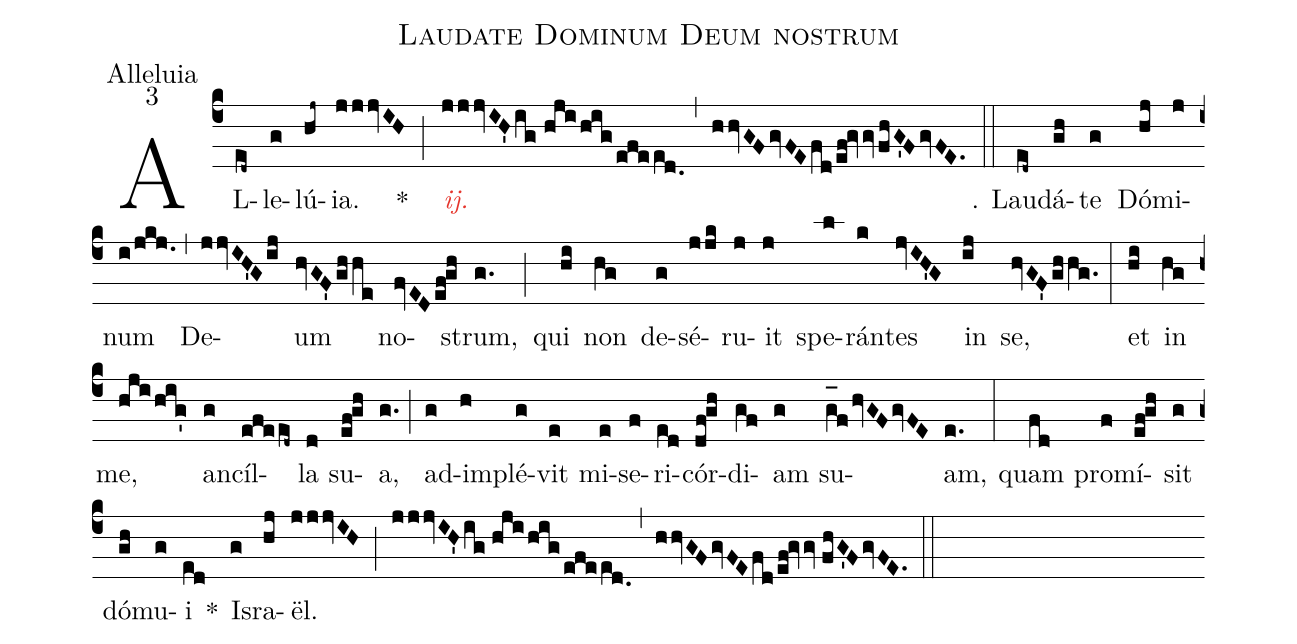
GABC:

name:Laudate Dominum Deum nostrum;
office-part:Alleluia;
mode:3;
%%
(c4) AL(ed~)le(g)lú(hj~){ia}.(jjjvIH) *(;)
<c><i>ij.</i></c>(jjjvIH'ig//hji/hig/efeed.0) (,)
(hhvGFgvFEfd/ef!gvvfhG'FgvFE.) (::)

℣. Lau(ed~)dá(gh)te(g) Dó(hj)mi(j)num(i!/jkj.) (,)
De(jjvIH'Gij)um(hvGF'ghhe) no(fvEDef!gh)strum,(g.) (;)
qui(hi) non(hg) de(g)sé(jjk)ru(j)it(j) spe(l)rán(k)tes(jvIH'G) in(ij) se,(hvGF'ghhg.) (:)
et(hi) in(hg) me,(hji/hig') an(g)cíl(efeed~)la(d) su(ef!gh)a,(g.) (;)
ad(g)im(h)plé(g)vit(e) mi(e)se(f)ri(ed)cór(df!gh)di(gf)am(g) su(g_[oh:h]fhvGFgvFE)am,(e.) (:)
quam(fd) pro(f)mí(ef!gh)sit(g) dó(gh)mu(g)i(ed) *() Is(g)ra(hj)ël.(jjjvIH) (;)
(jjjvIH'ig//hji/hig/efeed.0) (,)
(hhvGFgvFEfd/ef!gvv//fhG'FgvFE.) (::)
